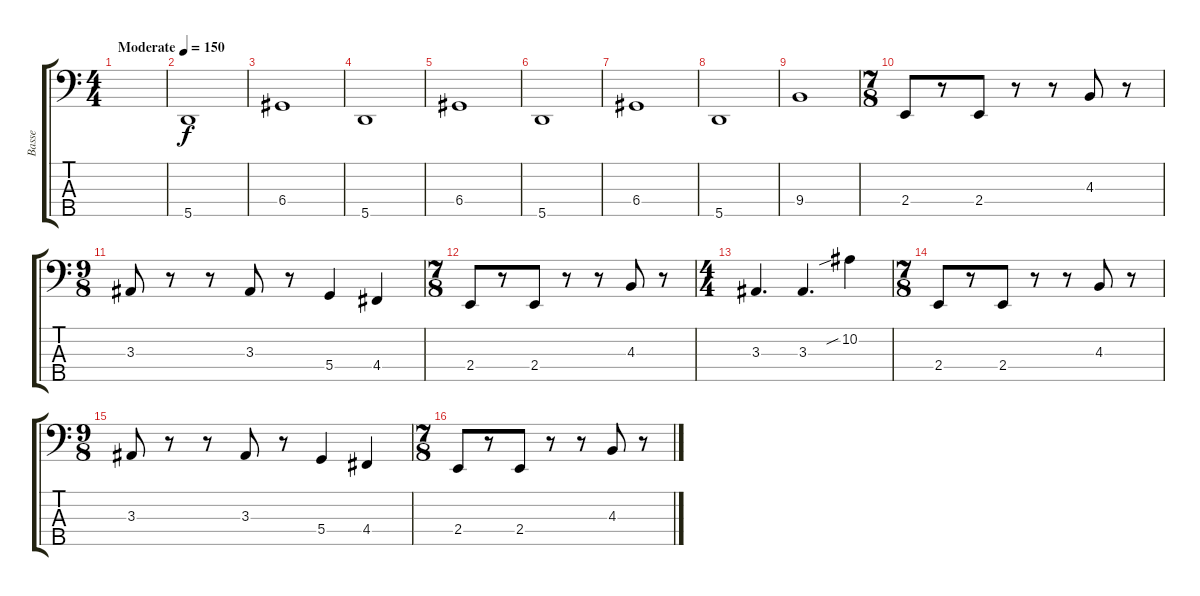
\track ("Basse" "Basse") {solo instrument electricbasspick}
\staff {score tabs}
\tuning (F2 C2 G1 D1 A0) {hide}
\ts (4 4)
\tempo (150 "Moderate")
\clef f4
\ks c
|
5.5.1 |
6.4.1 |
5.5.1 |
6.4.1 |
5.5.1 |
6.4.1 |
5.5.1 |
9.4.1 |
\ts (7 8)
2.4.8 r.8 2.4.8 r.8 r.8 4.3.8 r.8 |
\ts (9 8)
3.3.8 r.8 r.8 3.3.8 r.8 5.4.4 4.4.4 |
\ts (7 8)
2.4.8 r.8 2.4.8 r.8 r.8 4.3.8 r.8 |
\ts (4 4)
3.3.4{d} 3.3.4{d} 10.2{sib}.4 |
\ts (7 8)
2.4.8 r.8 2.4.8 r.8 r.8 4.3.8 r.8 |
\ts (9 8)
3.3.8 r.8 r.8 3.3.8 r.8 5.4.4 4.4.4 |
\ts (7 8)
2.4.8 r.8 2.4.8 r.8 r.8 4.3.8 r.8
